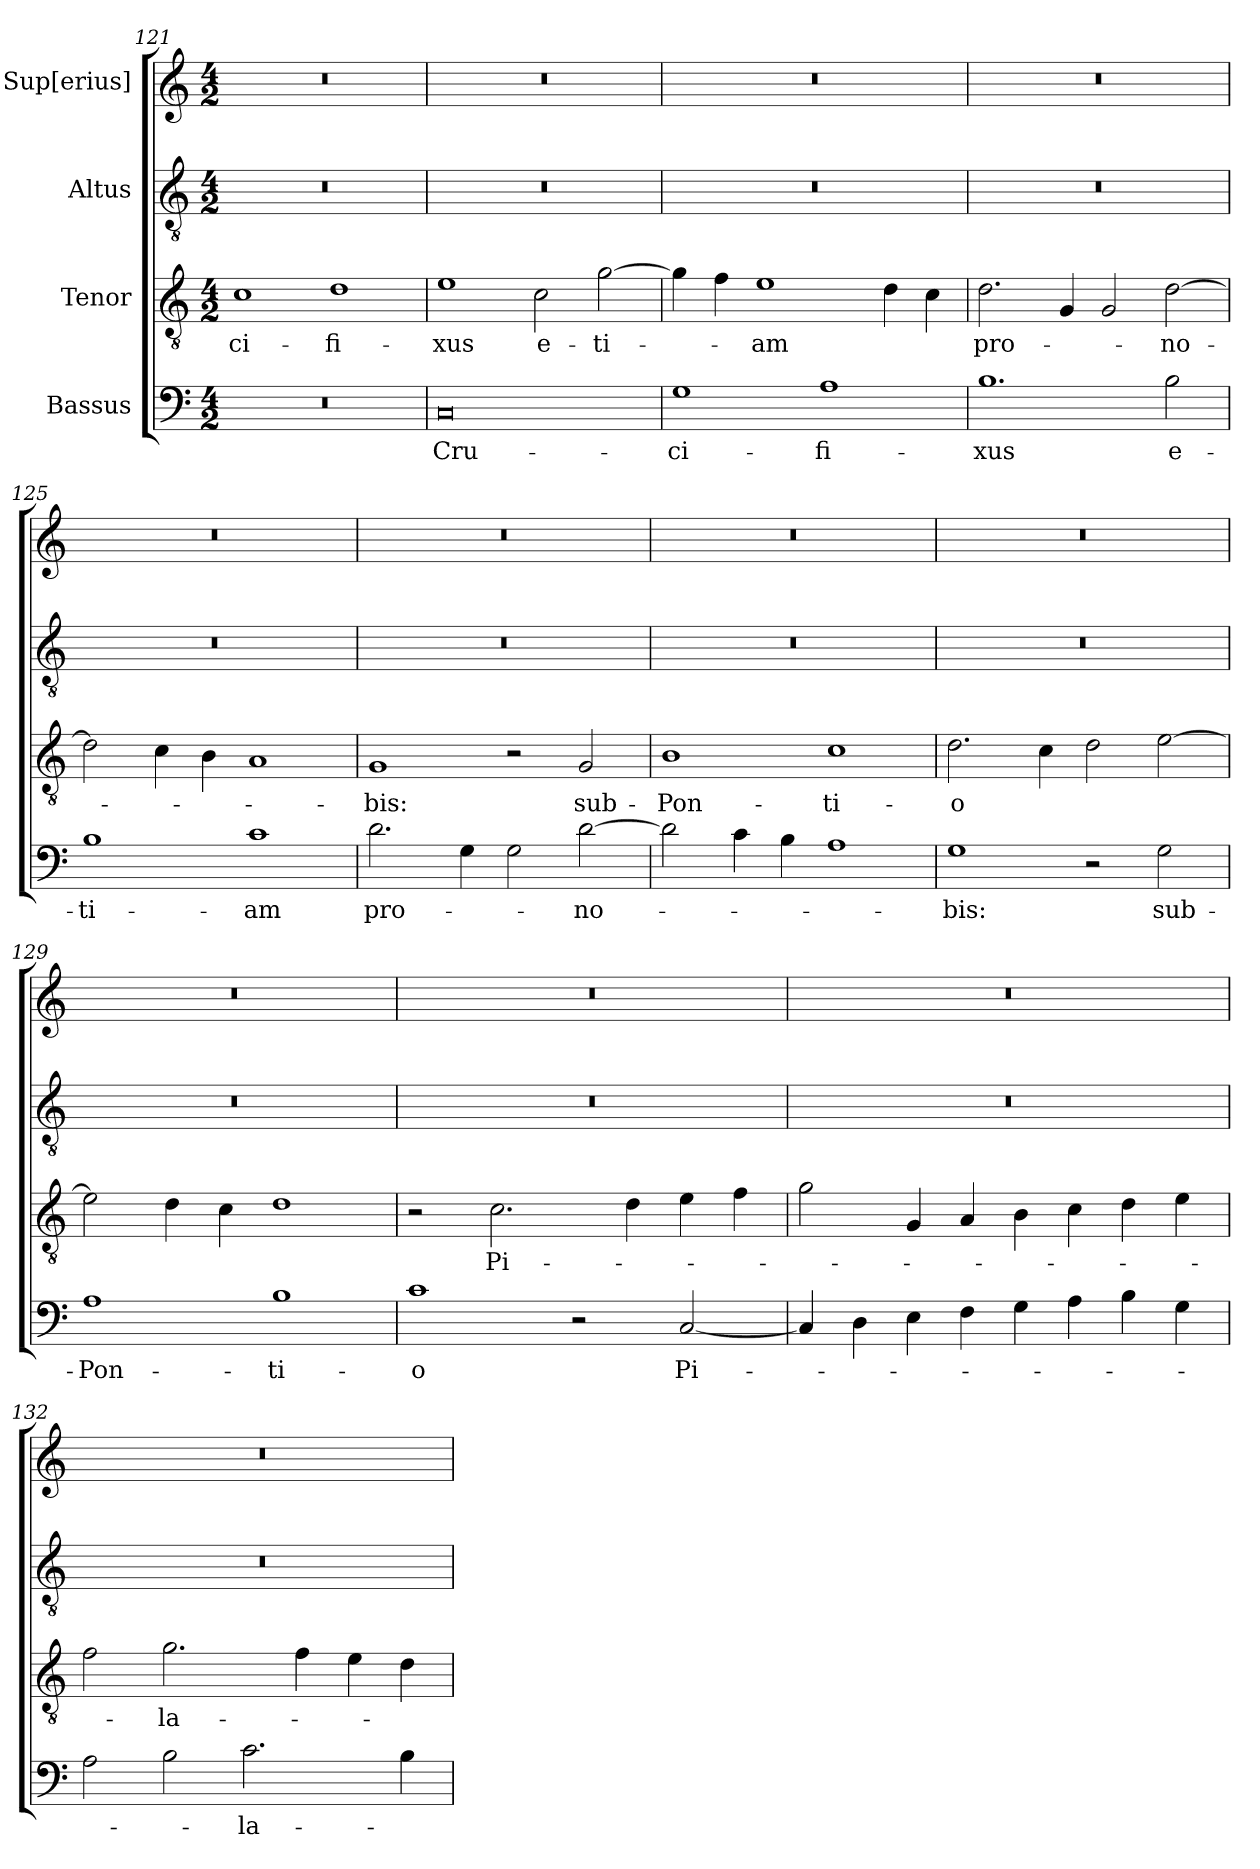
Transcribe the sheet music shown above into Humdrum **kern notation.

**kern	**text	**kern	**text	**kern	**kern
*part4	*part4	*part3	*part3	*part2	*part1
*staff4	*staff4	*staff3	*staff3	*staff2	*staff1
*I"Bassus	*	*I"Tenor	*	*I"Altus	*I"Sup[erius]
*clefF4	*	*clefGv2	*	*clefGv2	*clefG2
*k[]	*	*k[]	*	*k[]	*k[]
*M4/2	*	*M4/2	*	*M4/2	*M4/2
=121	=121	=121	=121	=121	=121
0r	.	1c\	-ci-	0r	0r
.	.	1d\	-fi-	.	.
=122	=122	=122	=122	=122	=122
0C/	Cru-	1e\	-xus	0r	0r
.	.	2c\	e-	.	.
.	.	[2g\	-ti-	.	.
=123	=123	=123	=123	=123	=123
1G\	-ci-	4g\]	.	0r	0r
.	.	4f\	.	.	.
.	.	1e\	-am	.	.
1A\	-fi-	.	.	.	.
.	.	4d\	.	.	.
.	.	4c\	.	.	.
=124	=124	=124	=124	=124	=124
1.B\	-xus	2.d\	pro-	0r	0r
.	.	4G/	.	.	.
.	.	2G/	.	.	.
2B\	e-	[2d\	no-	.	.
=125	=125	=125	=125	=125	=125
1B\	-ti-	2d\]	.	0r	0r
.	.	4c\	.	.	.
.	.	4B\	.	.	.
1c\	-am	1A/	.	.	.
=126	=126	=126	=126	=126	=126
2.d\	pro-	1G/	-bis:	0r	0r
4G\	.	.	.	.	.
2G\	.	2r	.	.	.
[2d\	no-	2G/	sub-	.	.
=127	=127	=127	=127	=127	=127
2d\]	.	1B\	Pon-	0r	0r
4c\	.	.	.	.	.
4B\	.	.	.	.	.
1A\	.	1c\	-ti-	.	.
=128	=128	=128	=128	=128	=128
1G\	-bis:	2.d\	-o	0r	0r
.	.	4c\	.	.	.
2r	.	2d\	.	.	.
2G\	sub-	[2e\	.	.	.
=129	=129	=129	=129	=129	=129
1A\	Pon-	2e\]	.	0r	0r
.	.	4d\	.	.	.
.	.	4c\	.	.	.
1B\	-ti-	1d\	.	.	.
=130	=130	=130	=130	=130	=130
1c\	-o	2r	.	0r	0r
.	.	2.c\	Pi-	.	.
2r	.	.	.	.	.
.	.	4d\	.	.	.
[2C/	Pi-	4e\	.	.	.
.	.	4f\	.	.	.
=131	=131	=131	=131	=131	=131
4C/]	.	2g\	.	0r	0r
4D\	.	.	.	.	.
4E\	.	4G/	.	.	.
4F\	.	4A/	.	.	.
4G\	.	4B\	.	.	.
4A\	.	4c\	.	.	.
4B\	.	4d\	.	.	.
4G\	.	4e\	.	.	.
=132	=132	=132	=132	=132	=132
2A\	.	2f\	.	0r	0r
2B\	.	2.g\	-la-	.	.
2.c\	-la-	.	.	.	.
.	.	4f\	.	.	.
.	.	4e\	.	.	.
4B\	.	4d\	.	.	.
=	=	=	=	=	=
*-	*-	*-	*-	*-	*-
